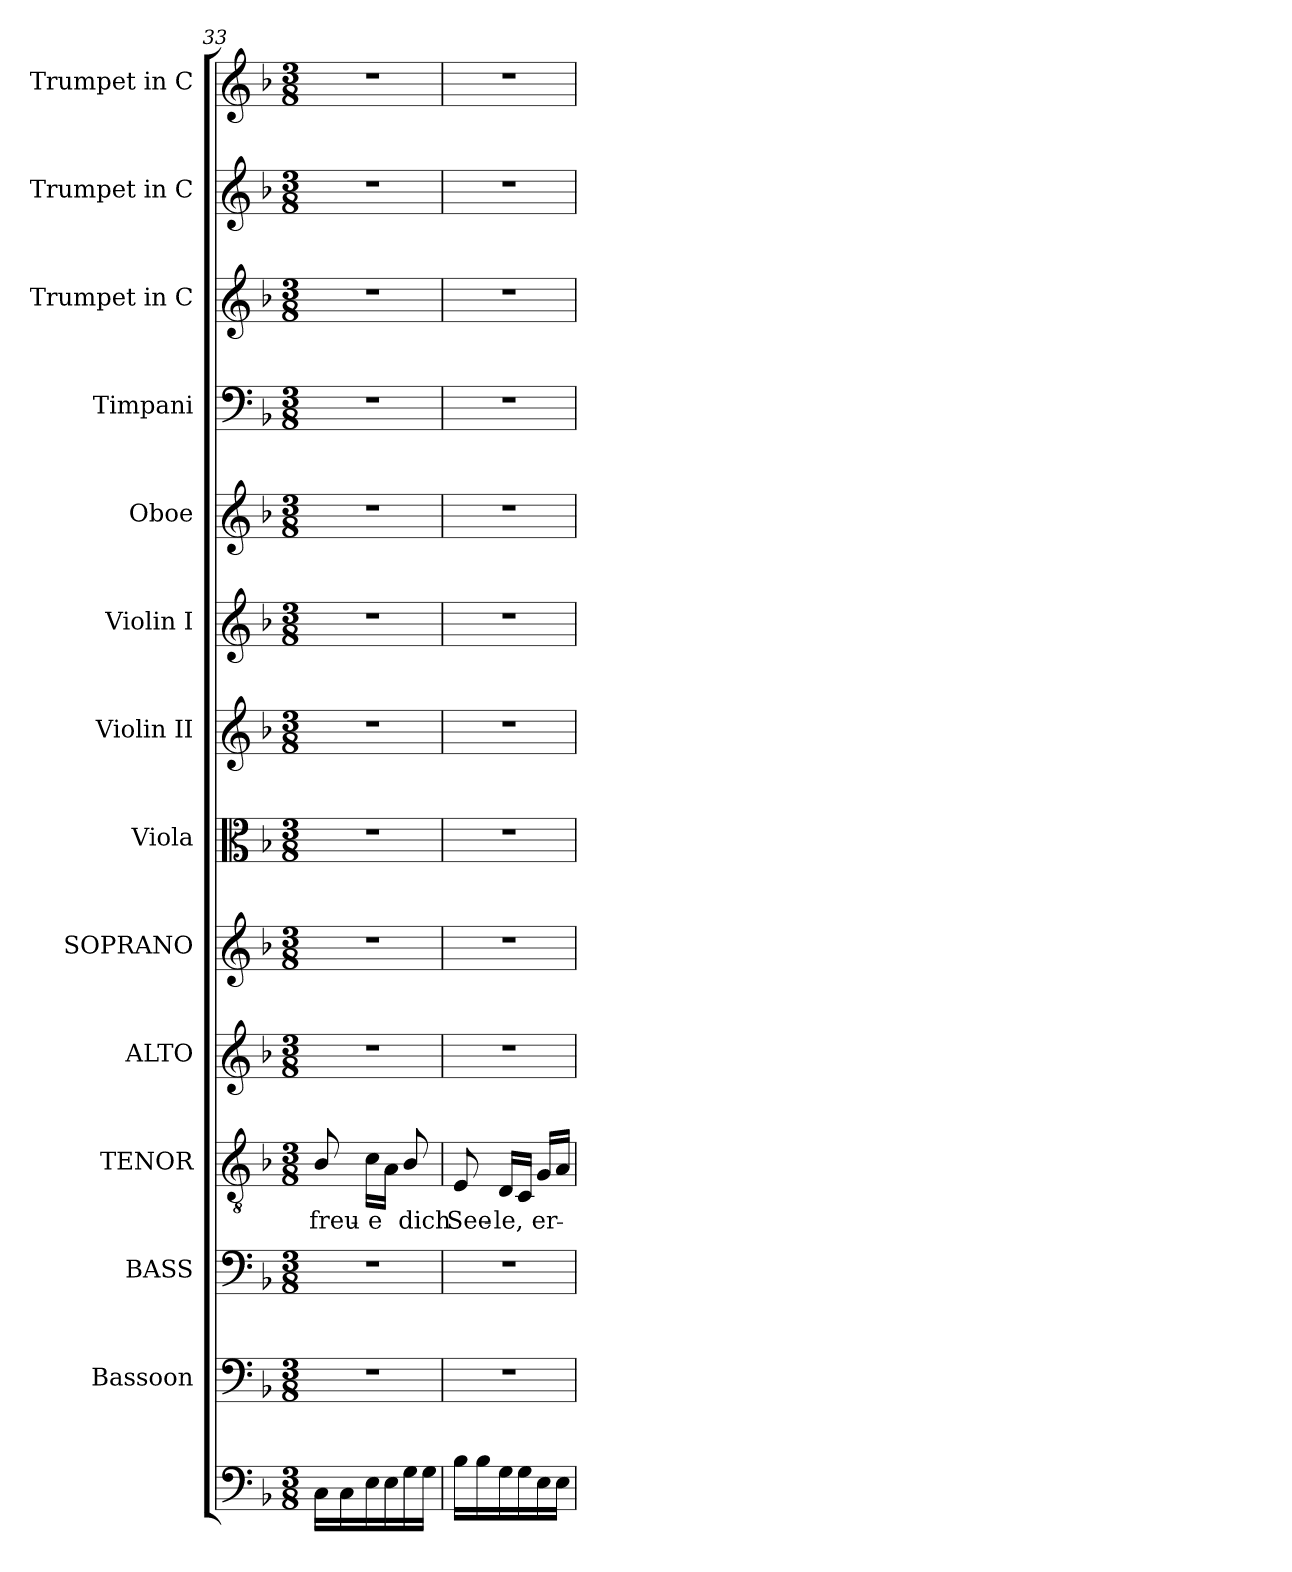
**kern	**kern	**kern	**kern	**text	**kern	**kern	**kern	**kern	**kern	**kern	**kern	**kern	**kern	**kern
*part14	*part13	*part12	*part11	*part11	*part10	*part9	*part8	*part7	*part6	*part5	*part4	*part3	*part2	*part1
*staff14	*staff13	*staff12	*staff11	*staff11	*staff10	*staff9	*staff8	*staff7	*staff6	*staff5	*staff4	*staff3	*staff2	*staff1
*	*I"Bassoon	*I"BASS	*I"TENOR	*	*I"ALTO	*I"SOPRANO	*I"Viola	*I"Violin II	*I"Violin I	*I"Oboe	*I"Timpani	*I"Trumpet in C	*I"Trumpet in C	*I"Trumpet in C
*	*	*	*	*	*I'Alto	*I'Soprano	*I'Viola	*I'Violin II	*I'Violin I	*I'Oboe	*I'Timp.	*	*	*
*clefF4	*clefF4	*clefF4	*clefGv2	*	*clefG2	*clefG2	*clefC3	*clefG2	*clefG2	*clefG2	*clefF4	*clefG2	*clefG2	*clefG2
*	*	*	*ITrd7c12	*	*	*	*	*	*	*	*	*	*	*
*k[b-]	*k[b-]	*k[b-]	*k[b-]	*	*k[b-]	*k[b-]	*k[b-]	*k[b-]	*k[b-]	*k[b-]	*k[b-]	*k[b-]	*k[b-]	*k[b-]
*F:	*F:	*F:	*F:	*	*F:	*F:	*F:	*F:	*F:	*F:	*F:	*F:	*F:	*F:
*M3/8	*M3/8	*M3/8	*M3/8	*	*M3/8	*M3/8	*M3/8	*M3/8	*M3/8	*M3/8	*M3/8	*M3/8	*M3/8	*M3/8
=33	=33	=33	=33	=33	=33	=33	=33	=33	=33	=33	=33	=33	=33	=33
!	!LO:N:vis=1	!LO:N:vis=1	!	!	!	!	!	!	!	!	!	!	!	!
!	!	!	!	!LO:LY:b:color=#000000	!LO:N:vis=1	!LO:N:vis=1	!LO:N:vis=1	!LO:N:vis=1	!LO:N:vis=1	!LO:N:vis=1	!LO:N:vis=1	!LO:N:vis=1	!LO:N:vis=1	!LO:N:vis=1
16Ci\LL	4.r	4.r	8BB-i/	-freu-	4.r	4.r	4.r	4.r	4.r	4.r	4.r	4.r	4.r	4.r
16Ci\	.	.	.	.	.	.	.	.	.	.	.	.	.	.
!	!	!	!	!LO:LY:b:color=#000000	!	!	!	!	!	!	!	!	!	!
16Ei\	.	.	16Ci\LL	-e	.	.	.	.	.	.	.	.	.	.
16Ei\	.	.	16AAi\JJ	.	.	.	.	.	.	.	.	.	.	.
!	!	!	!	!LO:LY:b:color=#000000	!	!	!	!	!	!	!	!	!	!
16Gi\	.	.	8BB-i/	dich	.	.	.	.	.	.	.	.	.	.
16Gi\JJ	.	.	.	.	.	.	.	.	.	.	.	.	.	.
=34	=34	=34	=34	=34	=34	=34	=34	=34	=34	=34	=34	=34	=34	=34
!	!LO:N:vis=1	!LO:N:vis=1	!	!	!	!	!	!	!	!	!	!	!	!
!	!	!	!	!LO:LY:b:color=#000000	!LO:N:vis=1	!LO:N:vis=1	!LO:N:vis=1	!LO:N:vis=1	!LO:N:vis=1	!LO:N:vis=1	!LO:N:vis=1	!LO:N:vis=1	!LO:N:vis=1	!LO:N:vis=1
16B-i\LL	4.r	4.r	8EEi/	See-	4.r	4.r	4.r	4.r	4.r	4.r	4.r	4.r	4.r	4.r
16B-i\	.	.	.	.	.	.	.	.	.	.	.	.	.	.
!	!	!	!	!LO:LY:b:color=#000000	!	!	!	!	!	!	!	!	!	!
16Gi\	.	.	16DDi/LL	-le,	.	.	.	.	.	.	.	.	.	.
16Gi\	.	.	16CCi/JJ	.	.	.	.	.	.	.	.	.	.	.
!	!	!	!	!LO:LY:b:color=#000000	!	!	!	!	!	!	!	!	!	!
16Ei\	.	.	16GGi/LL	er-	.	.	.	.	.	.	.	.	.	.
16Ei\JJ	.	.	16AAi/JJ	.	.	.	.	.	.	.	.	.	.	.
=	=	=	=	=	=	=	=	=	=	=	=	=	=	=
*-	*-	*-	*-	*-	*-	*-	*-	*-	*-	*-	*-	*-	*-	*-
